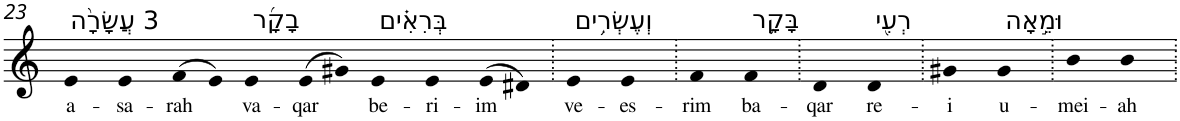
**kern	**text
*part1	*part1
*staff1	*staff1
*I"Piano	*
*I'Pno	*
!!LO:PB:g=z
*clefG2	*
*k[]	*
=23	=23
!LO:TX:a:t=3 עֲשָׂרָ֨ה	!
!	!LO:LY:b
4e	a-
!	!LO:LY:b
4e	-sa-
!	!LO:LY:b
(>8f	-rah
8e)	.
!LO:TX:a:t=בָקָ֜ר	!
!	!LO:LY:b
4e	va-
!	!LO:LY:b
(>8e	-qar
8g#X)	.
!LO:TX:a:t=בְּרִאִ֗ים	!
!	!LO:LY:b
4e	be-
!	!LO:LY:b
4e	-ri-
!	!LO:LY:b
(>8e	-im
8d#X)	.
=24.	=24.
!LO:TX:a:t=וְעֶשְׂרִ֥ים	!
!	!LO:LY:b
4e	ve-
!	!LO:LY:b
4e	-es-
=25.	=25.
!	!LO:LY:b
4f	-rim
!LO:TX:a:t=בָּקָ֛ר	!
!	!LO:LY:b
4f	ba-
=26.	=26.
!	!LO:LY:b
4d	-qar
!LO:TX:a:t=רְעִ֖י	!
!	!LO:LY:b
4d	re-
=27.	=27.
!	!LO:LY:b
4g#X	-i
!LO:TX:a:t=וּמֵ֣אָה	!
!	!LO:LY:b
4g#	u-
=28.	=28.
!	!LO:LY:b
4b	-mei-
!	!LO:LY:b
4b	-ah
=.	=.
*-	*-
